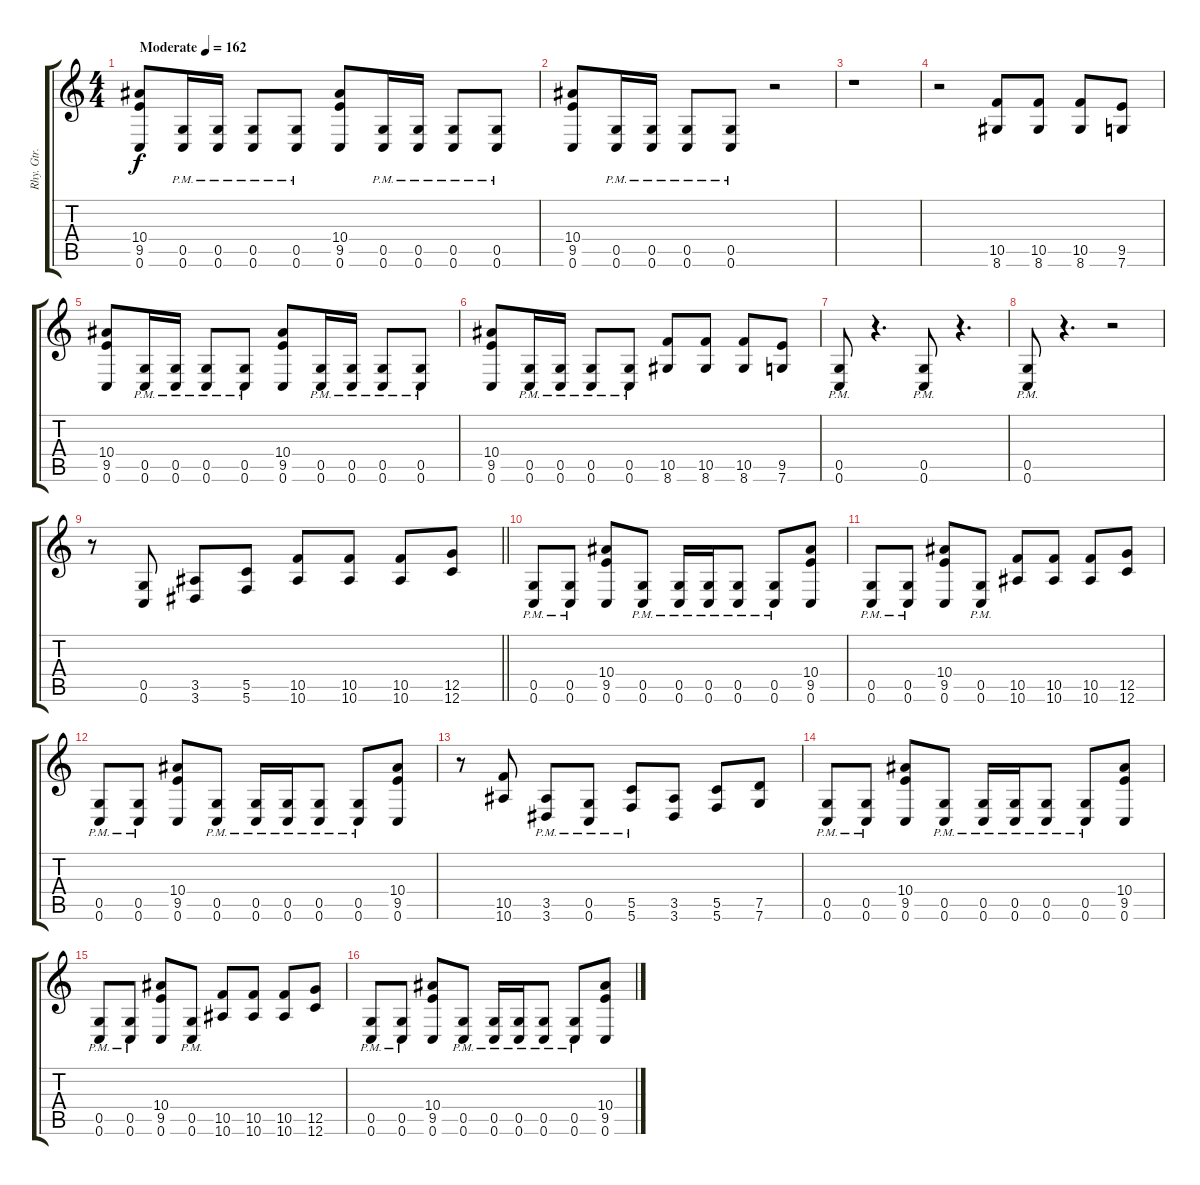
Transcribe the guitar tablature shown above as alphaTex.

\track ("Rhy. Gtr. 2" "Rhy. Gtr. ") {instrument distortionguitar}
\staff {score tabs}
\tuning (D4 A3 F3 C3 G2 C2) {hide}
\ts (4 4)
\tempo (162 "Moderate")
\clef g2
\ks c
(10.4 9.5 0.6).8{dy f instrument distortionguitar} (0.5{pm} 0.6{pm}).16 (0.5{pm} 0.6{pm}).16 (0.5{pm} 0.6{pm}).8 (0.5{pm} 0.6{pm}).8 (10.4 9.5 0.6).8 (0.5{pm} 0.6{pm}).16 (0.5{pm} 0.6{pm}).16 (0.5{pm} 0.6{pm}).8 (0.5{pm} 0.6{pm}).8 |
(10.4 9.5 0.6).8 (0.5{pm} 0.6{pm}).16 (0.5{pm} 0.6{pm}).16 (0.5{pm} 0.6{pm}).8 (0.5{pm} 0.6{pm}).8 r.2 |
r.1 |
r.2 (10.5 8.6).8 (10.5 8.6).8 (10.5 8.6).8 (9.5 7.6).8 |
(10.4 9.5 0.6).8 (0.5{pm} 0.6{pm}).16 (0.5{pm} 0.6{pm}).16 (0.5{pm} 0.6{pm}).8 (0.5{pm} 0.6{pm}).8 (10.4 9.5 0.6).8 (0.5{pm} 0.6{pm}).16 (0.5{pm} 0.6{pm}).16 (0.5{pm} 0.6{pm}).8 (0.5{pm} 0.6{pm}).8 |
(10.4 9.5 0.6).8 (0.5{pm} 0.6{pm}).16 (0.5{pm} 0.6{pm}).16 (0.5{pm} 0.6{pm}).8 (0.5{pm} 0.6{pm}).8 (10.5 8.6).8 (10.5 8.6).8 (10.5 8.6).8 (9.5 7.6).8 |
(0.5{pm} 0.6{pm}).8 r.4{d} (0.5{pm} 0.6{pm}).8 r.4{d} |
(0.5{pm} 0.6{pm}).8 r.4{d} r.2 |
\barLineRight lightlight
r.8 (0.5 0.6).8 (3.5 3.6).8 (5.5 5.6).8 (10.5 10.6).8 (10.5 10.6).8 (10.5 10.6).8 (12.5 12.6).8 |
\section ("" "")
(0.5{pm} 0.6{pm}).8 (0.5{pm} 0.6{pm}).8 (10.4 9.5 0.6).8 (0.5{pm} 0.6{pm}).8 (0.5{pm} 0.6{pm}).16 (0.5{pm} 0.6{pm}).16 (0.5{pm} 0.6{pm}).8 (0.5{pm} 0.6{pm}).8 (10.4 9.5 0.6).8 |
(0.5{pm} 0.6{pm}).8 (0.5{pm} 0.6{pm}).8 (10.4 9.5 0.6).8 (0.5{pm} 0.6{pm}).8 (10.5 10.6).8 (10.5 10.6).8 (10.5 10.6).8 (12.5 12.6).8 |
(0.5{pm} 0.6{pm}).8 (0.5{pm} 0.6{pm}).8 (10.4 9.5 0.6).8 (0.5{pm} 0.6{pm}).8 (0.5{pm} 0.6{pm}).16 (0.5{pm} 0.6{pm}).16 (0.5{pm} 0.6{pm}).8 (0.5{pm} 0.6{pm}).8 (10.4 9.5 0.6).8 |
r.8 (10.5 10.6).8 (3.5{pm} 3.6{pm}).8 (0.5{pm} 0.6{pm}).8 (5.5{pm} 5.6{pm}).8 (3.5 3.6).8 (5.5 5.6).8 (7.5 7.6).8 |
(0.5{pm} 0.6{pm}).8 (0.5{pm} 0.6{pm}).8 (10.4 9.5 0.6).8 (0.5{pm} 0.6{pm}).8 (0.5{pm} 0.6{pm}).16 (0.5{pm} 0.6{pm}).16 (0.5{pm} 0.6{pm}).8 (0.5{pm} 0.6{pm}).8 (10.4 9.5 0.6).8 |
(0.5{pm} 0.6{pm}).8 (0.5{pm} 0.6{pm}).8 (10.4 9.5 0.6).8 (0.5{pm} 0.6{pm}).8 (10.5 10.6).8 (10.5 10.6).8 (10.5 10.6).8 (12.5 12.6).8 |
(0.5{pm} 0.6{pm}).8 (0.5{pm} 0.6{pm}).8 (10.4 9.5 0.6).8 (0.5{pm} 0.6{pm}).8 (0.5{pm} 0.6{pm}).16 (0.5{pm} 0.6{pm}).16 (0.5{pm} 0.6{pm}).8 (0.5{pm} 0.6{pm}).8 (10.4 9.5 0.6).8
